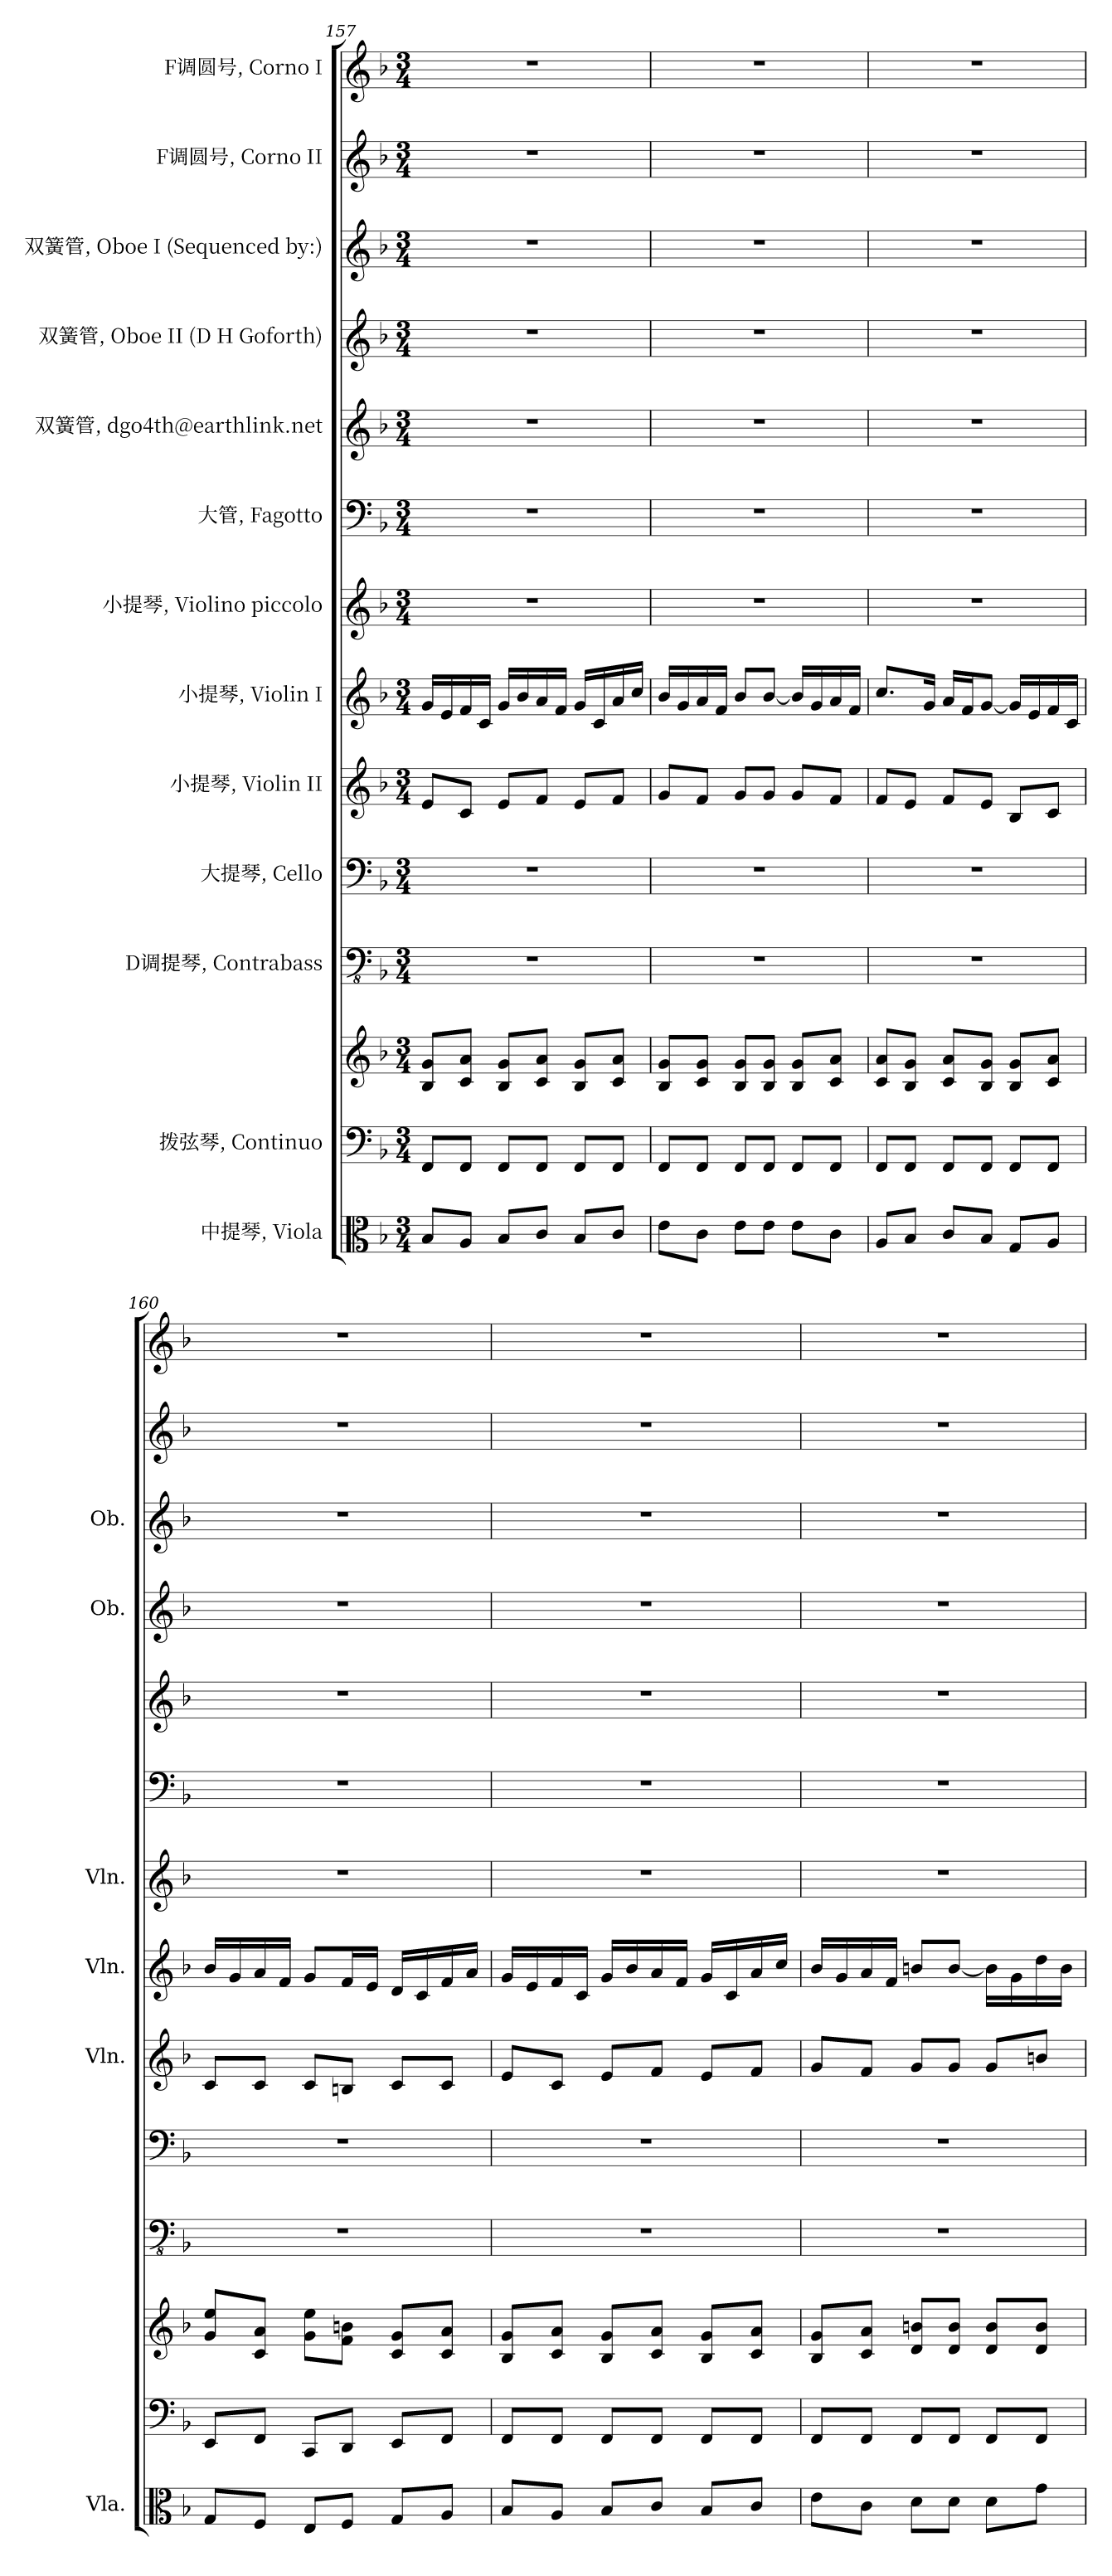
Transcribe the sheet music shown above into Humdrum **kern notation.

**kern	**kern	**kern	**kern	**kern	**kern	**kern	**kern	**kern	**kern	**kern	**kern	**kern	**kern
*part13	*part12	*part12	*part11	*part10	*part9	*part8	*part7	*part6	*part5	*part4	*part3	*part2	*part1
*staff14	*staff13	*staff12	*staff11	*staff10	*staff9	*staff8	*staff7	*staff6	*staff5	*staff4	*staff3	*staff2	*staff1
*I"中提琴, Viola	*I"拨弦琴, Continuo	*	*I"D调提琴, Contrabass	*I"大提琴, Cello	*I"小提琴, Violin II	*I"小提琴, Violin I	*I"小提琴, Violino piccolo	*I"大管, Fagotto	*I"双簧管, dgo4th@earthlink.net	*I"双簧管, Oboe II (D H Goforth)	*I"双簧管, Oboe I (Sequenced by:)	*I"F调圆号, Corno II	*I"F调圆号, Corno I
*I'Vla.	*	*	*	*	*I'Vln.	*I'Vln.	*I'Vln.	*	*	*I'Ob.	*I'Ob.	*	*
*clefC3	*clefF4	*clefG2	*clefFv4	*clefF4	*clefG2	*clefG2	*clefG2	*clefF4	*clefG2	*clefG2	*clefG2	*clefG2	*clefG2
*	*	*	*ITrd7c12	*	*	*	*	*	*	*	*	*ITrd4c7	*ITrd4c7
*k[b-]	*k[b-]	*k[b-]	*k[b-]	*k[b-]	*k[b-]	*k[b-]	*k[b-]	*k[b-]	*k[b-]	*k[b-]	*k[b-]	*k[b-e-]	*k[b-e-]
*M3/4	*M3/4	*M3/4	*M3/4	*M3/4	*M3/4	*M3/4	*M3/4	*M3/4	*M3/4	*M3/4	*M3/4	*M3/4	*M3/4
=157	=157	=157	=157	=157	=157	=157	=157	=157	=157	=157	=157	=157	=157
8B-/L	8FF/L	8B-/ 8g/L	2.r	2.r	8e/L	16g/LL	2.r	2.r	2.r	2.r	2.r	2.r	2.r
.	.	.	.	.	.	16e/	.	.	.	.	.	.	.
8A/J	8FF/J	8c/ 8a/J	.	.	8c/J	16f/	.	.	.	.	.	.	.
.	.	.	.	.	.	16c/JJ	.	.	.	.	.	.	.
8B-/L	8FF/L	8B-/ 8g/L	.	.	8e/L	16g/LL	.	.	.	.	.	.	.
.	.	.	.	.	.	16b-/	.	.	.	.	.	.	.
8c/J	8FF/J	8c/ 8a/J	.	.	8f/J	16a/	.	.	.	.	.	.	.
.	.	.	.	.	.	16f/JJ	.	.	.	.	.	.	.
8B-/L	8FF/L	8B-/ 8g/L	.	.	8e/L	16g/LL	.	.	.	.	.	.	.
.	.	.	.	.	.	16c/	.	.	.	.	.	.	.
8c/J	8FF/J	8c/ 8a/J	.	.	8f/J	16a/	.	.	.	.	.	.	.
.	.	.	.	.	.	16cc/JJ	.	.	.	.	.	.	.
=158	=158	=158	=158	=158	=158	=158	=158	=158	=158	=158	=158	=158	=158
8e\L	8FF/L	8B-/ 8g/L	2.r	2.r	8g/L	16b-/LL	2.r	2.r	2.r	2.r	2.r	2.r	2.r
.	.	.	.	.	.	16g/	.	.	.	.	.	.	.
8c\J	8FF/J	8c/ 8g/J	.	.	8f/J	16a/	.	.	.	.	.	.	.
.	.	.	.	.	.	16f/JJ	.	.	.	.	.	.	.
8e\L	8FF/L	8B-/ 8g/L	.	.	8g/L	8b-/L	.	.	.	.	.	.	.
8e\J	8FF/J	8B-/ 8g/J	.	.	8g/J	[8b-/J	.	.	.	.	.	.	.
8e\L	8FF/L	8B-/ 8g/L	.	.	8g/L	16b-/LL]	.	.	.	.	.	.	.
.	.	.	.	.	.	16g/	.	.	.	.	.	.	.
8c\J	8FF/J	8c/ 8a/J	.	.	8f/J	16a/	.	.	.	.	.	.	.
.	.	.	.	.	.	16f/JJ	.	.	.	.	.	.	.
=159	=159	=159	=159	=159	=159	=159	=159	=159	=159	=159	=159	=159	=159
8A/L	8FF/L	8c/ 8a/L	2.r	2.r	8f/L	8.cc/L	2.r	2.r	2.r	2.r	2.r	2.r	2.r
8B-/J	8FF/J	8B-/ 8g/J	.	.	8e/J	.	.	.	.	.	.	.	.
.	.	.	.	.	.	16g/Jk	.	.	.	.	.	.	.
8c/L	8FF/L	8c/ 8a/L	.	.	8f/L	16a/LL	.	.	.	.	.	.	.
.	.	.	.	.	.	16f/J	.	.	.	.	.	.	.
8B-/J	8FF/J	8B-/ 8g/J	.	.	8e/J	[8g/J	.	.	.	.	.	.	.
8G/L	8FF/L	8B-/ 8g/L	.	.	8B-/L	16g/LL]	.	.	.	.	.	.	.
.	.	.	.	.	.	16e/	.	.	.	.	.	.	.
8A/J	8FF/J	8c/ 8a/J	.	.	8c/J	16f/	.	.	.	.	.	.	.
.	.	.	.	.	.	16c/JJ	.	.	.	.	.	.	.
!!LO:PB:g=z
=160	=160	=160	=160	=160	=160	=160	=160	=160	=160	=160	=160	=160	=160
8G/L	8EE/L	8g/ 8ee/L	2.r	2.r	8c/L	16b-/LL	2.r	2.r	2.r	2.r	2.r	2.r	2.r
.	.	.	.	.	.	16g/	.	.	.	.	.	.	.
8F/J	8FF/J	8c/ 8a/J	.	.	8c/J	16a/	.	.	.	.	.	.	.
.	.	.	.	.	.	16f/JJ	.	.	.	.	.	.	.
8E/L	8CC/L	8g\ 8ee\L	.	.	8c/L	8g/L	.	.	.	.	.	.	.
8F/J	8DD/J	8f\ 8bn\J	.	.	8Bn/J	16f/L	.	.	.	.	.	.	.
.	.	.	.	.	.	16e/JJ	.	.	.	.	.	.	.
8G/L	8EE/L	8c/ 8g/L	.	.	8c/L	16d/LL	.	.	.	.	.	.	.
.	.	.	.	.	.	16c/	.	.	.	.	.	.	.
8A/J	8FF/J	8c/ 8a/J	.	.	8c/J	16f/	.	.	.	.	.	.	.
.	.	.	.	.	.	16a/JJ	.	.	.	.	.	.	.
=161	=161	=161	=161	=161	=161	=161	=161	=161	=161	=161	=161	=161	=161
8B-/L	8FF/L	8B-/ 8g/L	2.r	2.r	8e/L	16g/LL	2.r	2.r	2.r	2.r	2.r	2.r	2.r
.	.	.	.	.	.	16e/	.	.	.	.	.	.	.
8A/J	8FF/J	8c/ 8a/J	.	.	8c/J	16f/	.	.	.	.	.	.	.
.	.	.	.	.	.	16c/JJ	.	.	.	.	.	.	.
8B-/L	8FF/L	8B-/ 8g/L	.	.	8e/L	16g/LL	.	.	.	.	.	.	.
.	.	.	.	.	.	16b-/	.	.	.	.	.	.	.
8c/J	8FF/J	8c/ 8a/J	.	.	8f/J	16a/	.	.	.	.	.	.	.
.	.	.	.	.	.	16f/JJ	.	.	.	.	.	.	.
8B-/L	8FF/L	8B-/ 8g/L	.	.	8e/L	16g/LL	.	.	.	.	.	.	.
.	.	.	.	.	.	16c/	.	.	.	.	.	.	.
8c/J	8FF/J	8c/ 8a/J	.	.	8f/J	16a/	.	.	.	.	.	.	.
.	.	.	.	.	.	16cc/JJ	.	.	.	.	.	.	.
=162	=162	=162	=162	=162	=162	=162	=162	=162	=162	=162	=162	=162	=162
8e\L	8FF/L	8B-/ 8g/L	2.r	2.r	8g/L	16b-/LL	2.r	2.r	2.r	2.r	2.r	2.r	2.r
.	.	.	.	.	.	16g/	.	.	.	.	.	.	.
8c\J	8FF/J	8c/ 8a/J	.	.	8f/J	16a/	.	.	.	.	.	.	.
.	.	.	.	.	.	16f/JJ	.	.	.	.	.	.	.
8d\L	8FF/L	8d/ 8bn/L	.	.	8g/L	8bn/L	.	.	.	.	.	.	.
8d\J	8FF/J	8d/ 8b/J	.	.	8g/J	[8b/J	.	.	.	.	.	.	.
8d\L	8FF/L	8d/ 8b/L	.	.	8g/L	16b\LL]	.	.	.	.	.	.	.
.	.	.	.	.	.	16g\	.	.	.	.	.	.	.
8g\J	8FF/J	8d/ 8b/J	.	.	8bn/J	16dd\	.	.	.	.	.	.	.
.	.	.	.	.	.	16b\JJ	.	.	.	.	.	.	.
=	=	=	=	=	=	=	=	=	=	=	=	=	=
*-	*-	*-	*-	*-	*-	*-	*-	*-	*-	*-	*-	*-	*-
